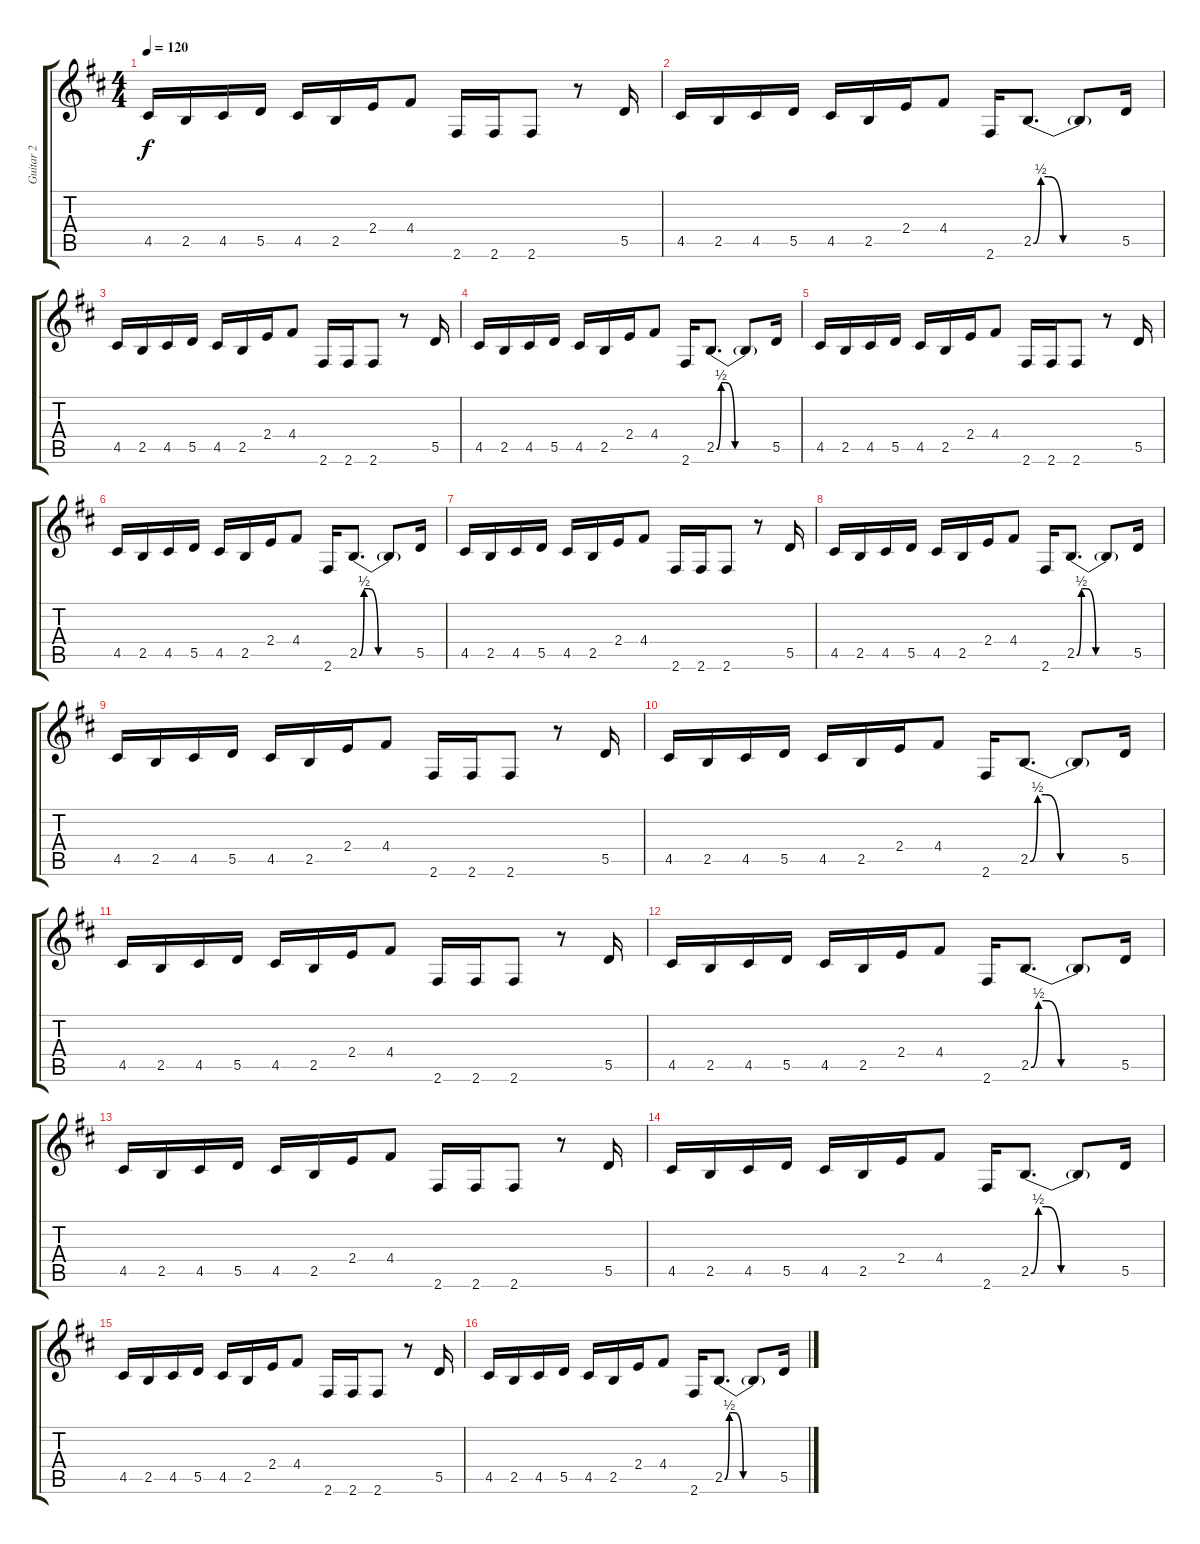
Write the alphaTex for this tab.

\track ("Guitar 2" "Guitar 2") {instrument electricguitarclean}
\staff {score tabs}
\tuning (E4 B3 G3 D3 A2 E2) {hide}
\ts (4 4)
\tempo 120
\clef g2
\ks d
4.5.16{dy f} 2.5.16 4.5.16 5.5.16 4.5.16 2.5.16 2.4.16 4.4.8 2.6.16 2.6.16 2.6.8 r.8 5.5.16 |
4.5.16 2.5.16 4.5.16 5.5.16 4.5.16 2.5.16 2.4.16 4.4.8 2.6.16 2.5{be (custom 0 0 5 2 10 2 20 0 30 0 60 0)}.8{d} 2.5{t}.8 5.5.16 |
4.5.16 2.5.16 4.5.16 5.5.16 4.5.16 2.5.16 2.4.16 4.4.8 2.6.16 2.6.16 2.6.8 r.8 5.5.16 |
4.5.16 2.5.16 4.5.16 5.5.16 4.5.16 2.5.16 2.4.16 4.4.8 2.6.16 2.5{be (custom 0 0 5 2 10 2 20 0 30 0 60 0)}.8{d} 2.5{t}.8 5.5.16 |
4.5.16 2.5.16 4.5.16 5.5.16 4.5.16 2.5.16 2.4.16 4.4.8 2.6.16 2.6.16 2.6.8 r.8 5.5.16 |
4.5.16 2.5.16 4.5.16 5.5.16 4.5.16 2.5.16 2.4.16 4.4.8 2.6.16 2.5{be (custom 0 0 5 2 10 2 20 0 30 0 60 0)}.8{d} 2.5{t}.8 5.5.16 |
4.5.16 2.5.16 4.5.16 5.5.16 4.5.16 2.5.16 2.4.16 4.4.8 2.6.16 2.6.16 2.6.8 r.8 5.5.16 |
4.5.16 2.5.16 4.5.16 5.5.16 4.5.16 2.5.16 2.4.16 4.4.8 2.6.16 2.5{be (custom 0 0 5 2 10 2 20 0 30 0 60 0)}.8{d} 2.5{t}.8 5.5.16 |
4.5.16 2.5.16 4.5.16 5.5.16 4.5.16 2.5.16 2.4.16 4.4.8 2.6.16 2.6.16 2.6.8 r.8 5.5.16 |
4.5.16 2.5.16 4.5.16 5.5.16 4.5.16 2.5.16 2.4.16 4.4.8 2.6.16 2.5{be (custom 0 0 5 2 10 2 20 0 30 0 60 0)}.8{d} 2.5{t}.8 5.5.16 |
4.5.16 2.5.16 4.5.16 5.5.16 4.5.16 2.5.16 2.4.16 4.4.8 2.6.16 2.6.16 2.6.8 r.8 5.5.16 |
4.5.16 2.5.16 4.5.16 5.5.16 4.5.16 2.5.16 2.4.16 4.4.8 2.6.16 2.5{be (custom 0 0 5 2 10 2 20 0 30 0 60 0)}.8{d} 2.5{t}.8 5.5.16 |
4.5.16 2.5.16 4.5.16 5.5.16 4.5.16 2.5.16 2.4.16 4.4.8 2.6.16 2.6.16 2.6.8 r.8 5.5.16 |
4.5.16 2.5.16 4.5.16 5.5.16 4.5.16 2.5.16 2.4.16 4.4.8 2.6.16 2.5{be (custom 0 0 5 2 10 2 20 0 30 0 60 0)}.8{d} 2.5{t}.8 5.5.16 |
4.5.16 2.5.16 4.5.16 5.5.16 4.5.16 2.5.16 2.4.16 4.4.8 2.6.16 2.6.16 2.6.8 r.8 5.5.16 |
4.5.16 2.5.16 4.5.16 5.5.16 4.5.16 2.5.16 2.4.16 4.4.8 2.6.16 2.5{be (custom 0 0 5 2 10 2 20 0 30 0 60 0)}.8{d} 2.5{t}.8 5.5.16
